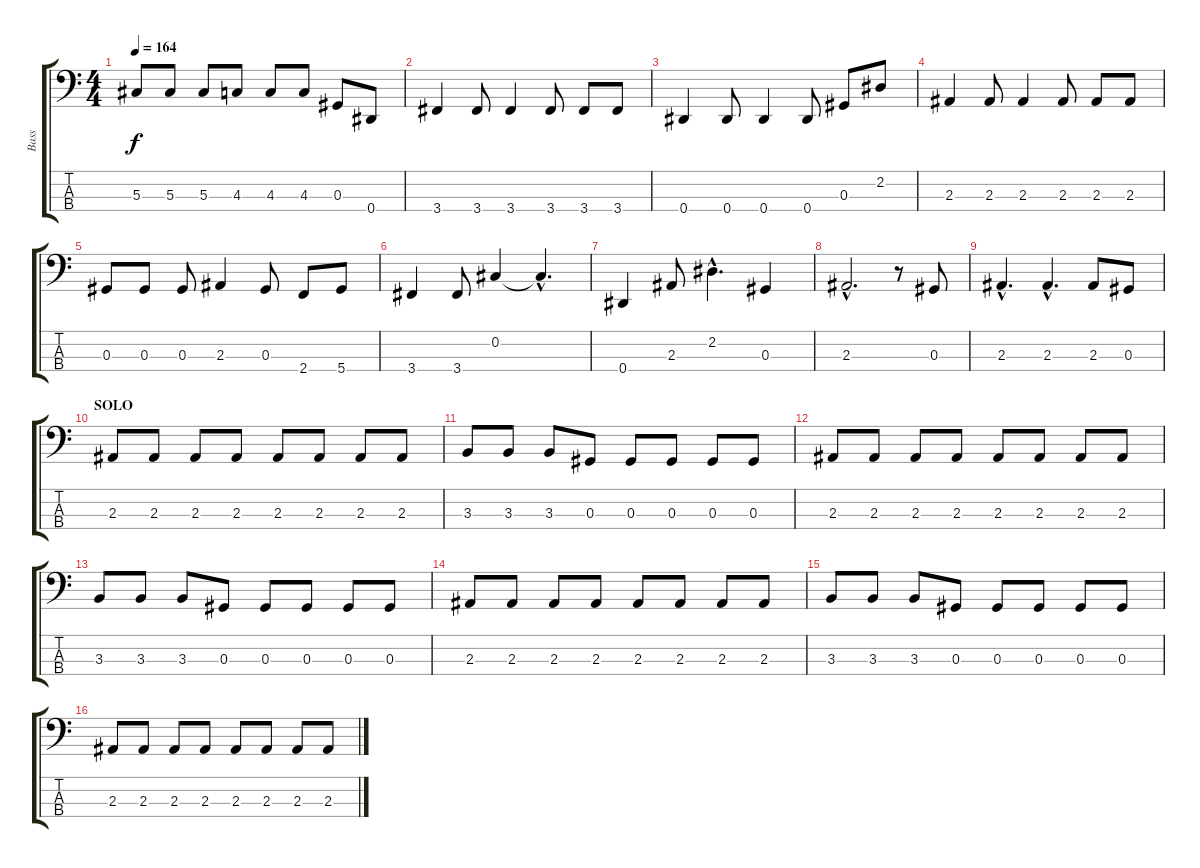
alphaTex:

\track ("Bass" "Bass") {instrument electricbasspick}
\staff {score tabs}
\tuning (Gb2 Db2 Ab1 Eb1) {hide}
\ts (4 4)
\tempo 164
\clef f4
\ks c
5.3.8{dy f} 5.3.8 5.3.8 4.3.8 4.3.8 4.3.8 0.3.8 0.4.8 |
3.4.4 3.4.8 3.4.4 3.4.8 3.4.8 3.4.8 |
0.4.4 0.4.8 0.4.4 0.4.8 0.3.8 2.2.8 |
2.3.4 2.3.8 2.3.4 2.3.8 2.3.8 2.3.8 |
0.3.8 0.3.8 0.3.8 2.3.4 0.3.8 2.4.8 5.4.8 |
3.4.4 3.4.8 0.2.4 0.2{hac t}.4{d} |
0.4.4 2.3.8 2.2{hac}.4{d} 0.3.4 |
2.3{hac}.2{d} r.8 0.3.8 |
2.3{hac}.4{d} 2.3{hac}.4{d} 2.3.8 0.3.8 |
\section ("" "SOLO")
2.3.8 2.3.8 2.3.8 2.3.8 2.3.8 2.3.8 2.3.8 2.3.8 |
3.3.8 3.3.8 3.3.8 0.3.8 0.3.8 0.3.8 0.3.8 0.3.8 |
2.3.8 2.3.8 2.3.8 2.3.8 2.3.8 2.3.8 2.3.8 2.3.8 |
3.3.8 3.3.8 3.3.8 0.3.8 0.3.8 0.3.8 0.3.8 0.3.8 |
2.3.8 2.3.8 2.3.8 2.3.8 2.3.8 2.3.8 2.3.8 2.3.8 |
3.3.8 3.3.8 3.3.8 0.3.8 0.3.8 0.3.8 0.3.8 0.3.8 |
2.3.8 2.3.8 2.3.8 2.3.8 2.3.8 2.3.8 2.3.8 2.3.8
